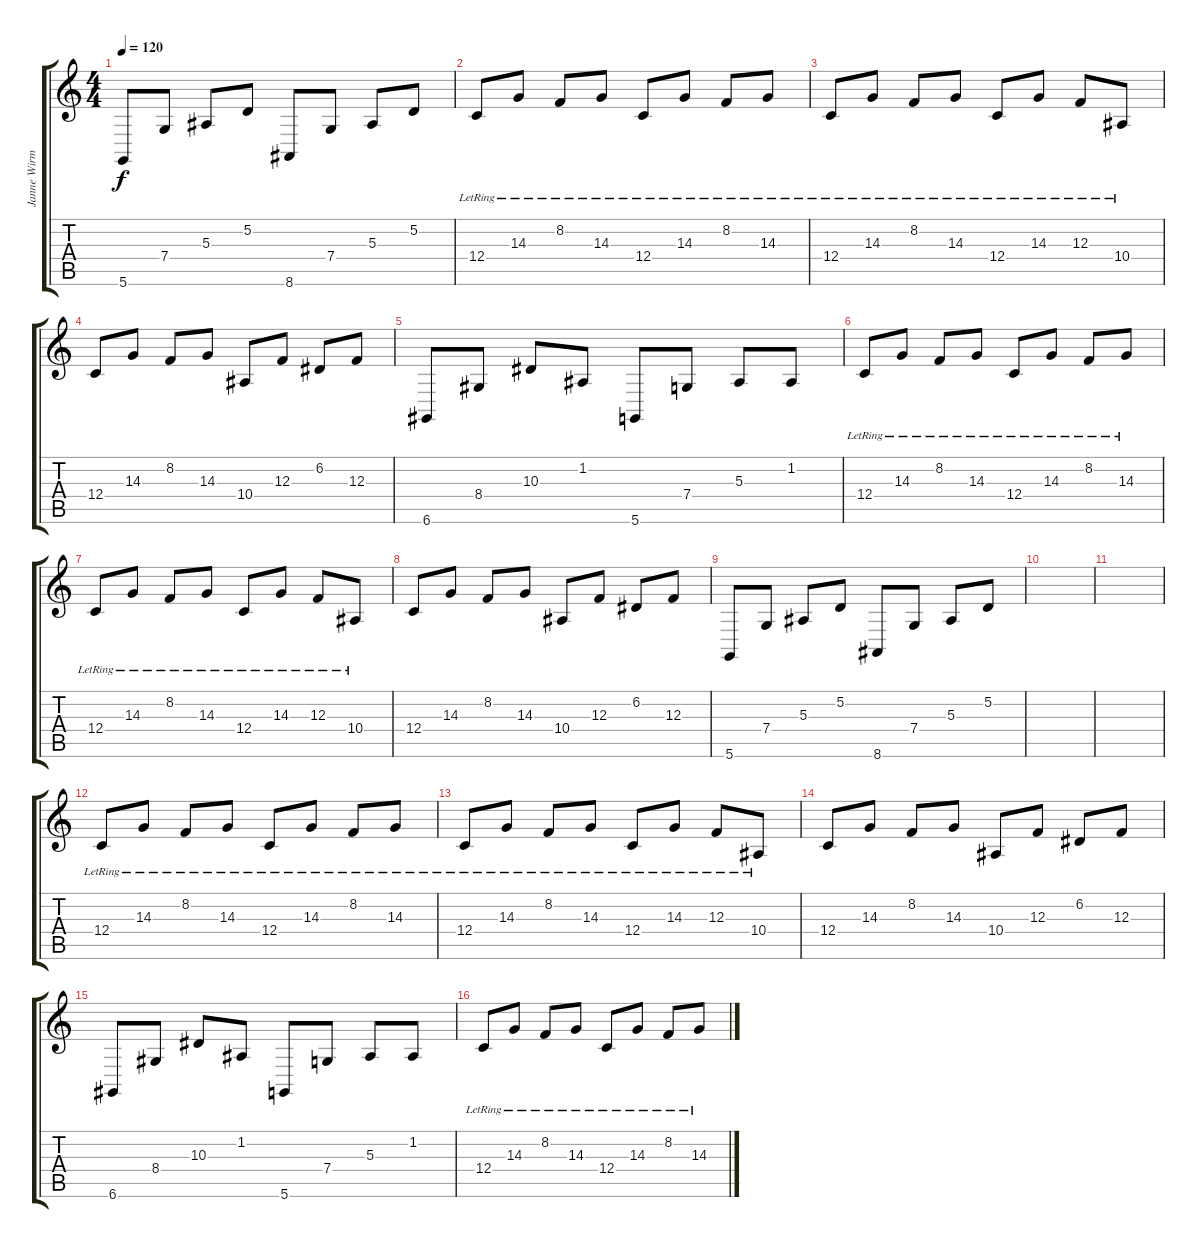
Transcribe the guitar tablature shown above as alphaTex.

\track ("Janne Wirman" "Janne Wirm") {instrument brightacousticpiano}
\staff {score tabs}
\tuning (D4 A3 F3 C3 G2 D2) {hide}
\ts (4 4)
\tempo 120
\clef g2
\ks c
5.6.8{dy f} 7.4.8 5.3.8 5.2.8 8.6.8 7.4.8 5.3.8 5.2.8 |
12.4{lr}.8 14.3{lr}.8 8.2{lr}.8 14.3{lr}.8 12.4{lr}.8 14.3{lr}.8 8.2{lr}.8 14.3{lr}.8 |
12.4{lr}.8 14.3{lr}.8 8.2{lr}.8 14.3{lr}.8 12.4{lr}.8 14.3{lr}.8 12.3{lr}.8 10.4{lr}.8 |
12.4.8 14.3.8 8.2.8 14.3.8 10.4.8 12.3.8 6.2.8 12.3.8 |
6.6.8 8.4.8 10.3.8 1.2.8 5.6.8 7.4.8 5.3.8 1.2.8 |
12.4{lr}.8 14.3{lr}.8 8.2{lr}.8 14.3{lr}.8 12.4{lr}.8 14.3{lr}.8 8.2{lr}.8 14.3{lr}.8 |
12.4{lr}.8 14.3{lr}.8 8.2{lr}.8 14.3{lr}.8 12.4{lr}.8 14.3{lr}.8 12.3{lr}.8 10.4{lr}.8 |
12.4.8 14.3.8 8.2.8 14.3.8 10.4.8 12.3.8 6.2.8 12.3.8 |
5.6.8 7.4.8 5.3.8 5.2.8 8.6.8 7.4.8 5.3.8 5.2.8 |
|
|
12.4{lr}.8 14.3{lr}.8 8.2{lr}.8 14.3{lr}.8 12.4{lr}.8 14.3{lr}.8 8.2{lr}.8 14.3{lr}.8 |
12.4{lr}.8 14.3{lr}.8 8.2{lr}.8 14.3{lr}.8 12.4{lr}.8 14.3{lr}.8 12.3{lr}.8 10.4{lr}.8 |
12.4.8 14.3.8 8.2.8 14.3.8 10.4.8 12.3.8 6.2.8 12.3.8 |
6.6.8 8.4.8 10.3.8 1.2.8 5.6.8 7.4.8 5.3.8 1.2.8 |
12.4{lr}.8 14.3{lr}.8 8.2{lr}.8 14.3{lr}.8 12.4{lr}.8 14.3{lr}.8 8.2{lr}.8 14.3{lr}.8
